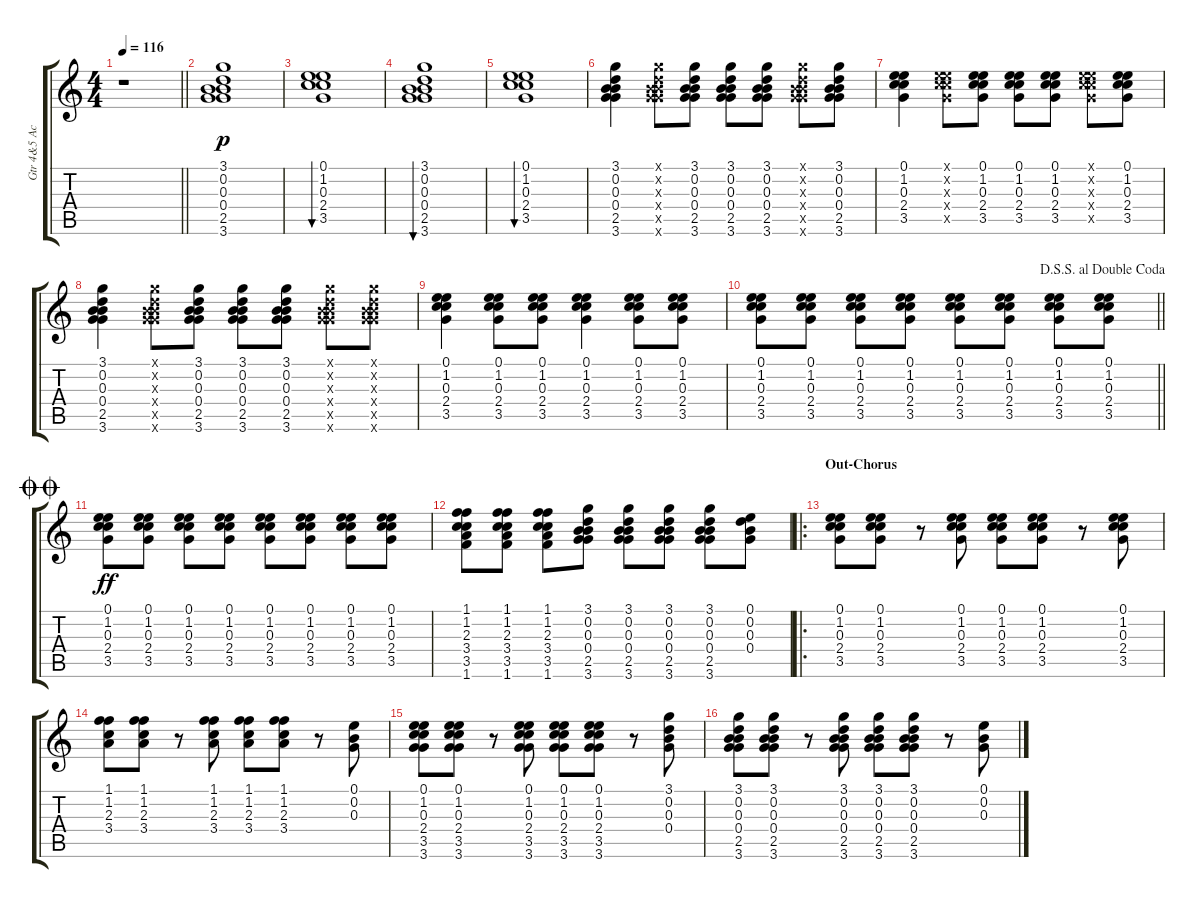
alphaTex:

\track ("Gtr 4&5 Acoustic (Steel) 12 String" "Gtr 4&5 Ac") {instrument acousticguitarsteel}
\staff {score tabs}
\tuning (E4 B3 G3 D4 A3 E3) {hide}
\ts (4 4)
\tempo 116
\clef g2
\barLineRight lightlight
\ks c
r.1{dy ff} |
(3.1 0.2 0.3 0.4 2.5 3.6).1{dy p} |
(0.1 1.2 0.3 2.4 3.5).1{bu 60} |
(3.1 0.2 0.3 0.4 2.5 3.6).1{bu 60} |
(0.1 1.2 0.3 2.4 3.5).1{bu 60} |
(3.1 0.2 0.3 0.4 2.5 3.6).4 (3.1{x} 0.2{x} 0.3{x} 0.4{x} 2.5{x} 3.6{x}).8 (3.1 0.2 0.3 0.4 2.5 3.6).8 (3.1 0.2 0.3 0.4 2.5 3.6).8 (3.1 0.2 0.3 0.4 2.5 3.6).8 (3.1{x} 0.2{x} 0.3{x} 0.4{x} 2.5{x} 3.6{x}).8 (3.1 0.2 0.3 0.4 2.5 3.6).8 |
(0.1 1.2 0.3 2.4 3.5).4 (0.1{x} 1.2{x} 0.3{x} 2.4{x} 3.5{x}).8 (0.1 1.2 0.3 2.4 3.5).8 (0.1 1.2 0.3 2.4 3.5).8 (0.1 1.2 0.3 2.4 3.5).8 (0.1{x} 1.2{x} 0.3{x} 2.4{x} 3.5{x}).8 (0.1 1.2 0.3 2.4 3.5).8 |
(3.1 0.2 0.3 0.4 2.5 3.6).4 (3.1{x} 0.2{x} 0.3{x} 0.4{x} 2.5{x} 3.6{x}).8 (3.1 0.2 0.3 0.4 2.5 3.6).8 (3.1 0.2 0.3 0.4 2.5 3.6).8 (3.1 0.2 0.3 0.4 2.5 3.6).8 (3.1{x} 0.2{x} 0.3{x} 0.4{x} 2.5{x} 3.6{x}).8 (3.1{x} 0.2{x} 0.3{x} 0.4{x} 2.5{x} 3.6{x}).8 |
(0.1 1.2 0.3 2.4 3.5).4 (0.1 1.2 0.3 2.4 3.5).8 (0.1 1.2 0.3 2.4 3.5).8 (0.1 1.2 0.3 2.4 3.5).4 (0.1 1.2 0.3 2.4 3.5).8 (0.1 1.2 0.3 2.4 3.5).8 |
\jump dalsegnosegnoaldoublecoda
\barLineRight lightlight
(0.1 1.2 0.3 2.4 3.5).8 (0.1 1.2 0.3 2.4 3.5).8 (0.1 1.2 0.3 2.4 3.5).8 (0.1 1.2 0.3 2.4 3.5).8 (0.1 1.2 0.3 2.4 3.5).8 (0.1 1.2 0.3 2.4 3.5).8 (0.1 1.2 0.3 2.4 3.5).8 (0.1 1.2 0.3 2.4 3.5).8 |
\jump doublecoda
(0.1 1.2 0.3 2.4 3.5).8{dy ff} (0.1 1.2 0.3 2.4 3.5).8 (0.1 1.2 0.3 2.4 3.5).8 (0.1 1.2 0.3 2.4 3.5).8 (0.1 1.2 0.3 2.4 3.5).8 (0.1 1.2 0.3 2.4 3.5).8 (0.1 1.2 0.3 2.4 3.5).8 (0.1 1.2 0.3 2.4 3.5).8 |
(1.1 1.2 2.3 3.4 3.5 1.6).8 (1.1 1.2 2.3 3.4 3.5 1.6).8 (1.1 1.2 2.3 3.4 3.5 1.6).8 (3.1 0.2 0.3 0.4 2.5 3.6).8 (3.1 0.2 0.3 0.4 2.5 3.6).8 (3.1 0.2 0.3 0.4 2.5 3.6).8 (3.1 0.2 0.3 0.4 2.5 3.6).8 (0.1 0.2 0.3 0.4).8 |
\ro
\section ("" "Out-Chorus")
(0.1 1.2 0.3 2.4 3.5).8 (0.1 1.2 0.3 2.4 3.5).8 r.8 (0.1 1.2 0.3 2.4 3.5).8 (0.1 1.2 0.3 2.4 3.5).8 (0.1 1.2 0.3 2.4 3.5).8 r.8 (0.1 1.2 0.3 2.4 3.5).8 |
(1.1 1.2 2.3 3.4).8 (1.1 1.2 2.3 3.4).8 r.8 (1.1 1.2 2.3 3.4).8 (1.1 1.2 2.3 3.4).8 (1.1 1.2 2.3 3.4).8 r.8 (0.1 0.2 0.3).8 |
(0.1 1.2 0.3 2.4 3.5 3.6).8 (0.1 1.2 0.3 2.4 3.5 3.6).8 r.8 (0.1 1.2 0.3 2.4 3.5 3.6).8 (0.1 1.2 0.3 2.4 3.5 3.6).8 (0.1 1.2 0.3 2.4 3.5 3.6).8 r.8 (3.1 0.2 0.3 0.4).8 |
(3.1 0.2 0.3 0.4 2.5 3.6).8 (3.1 0.2 0.3 0.4 2.5 3.6).8 r.8 (3.1 0.2 0.3 0.4 2.5 3.6).8 (3.1 0.2 0.3 0.4 2.5 3.6).8 (3.1 0.2 0.3 0.4 2.5 3.6).8 r.8 (0.1 0.2 0.3).8
